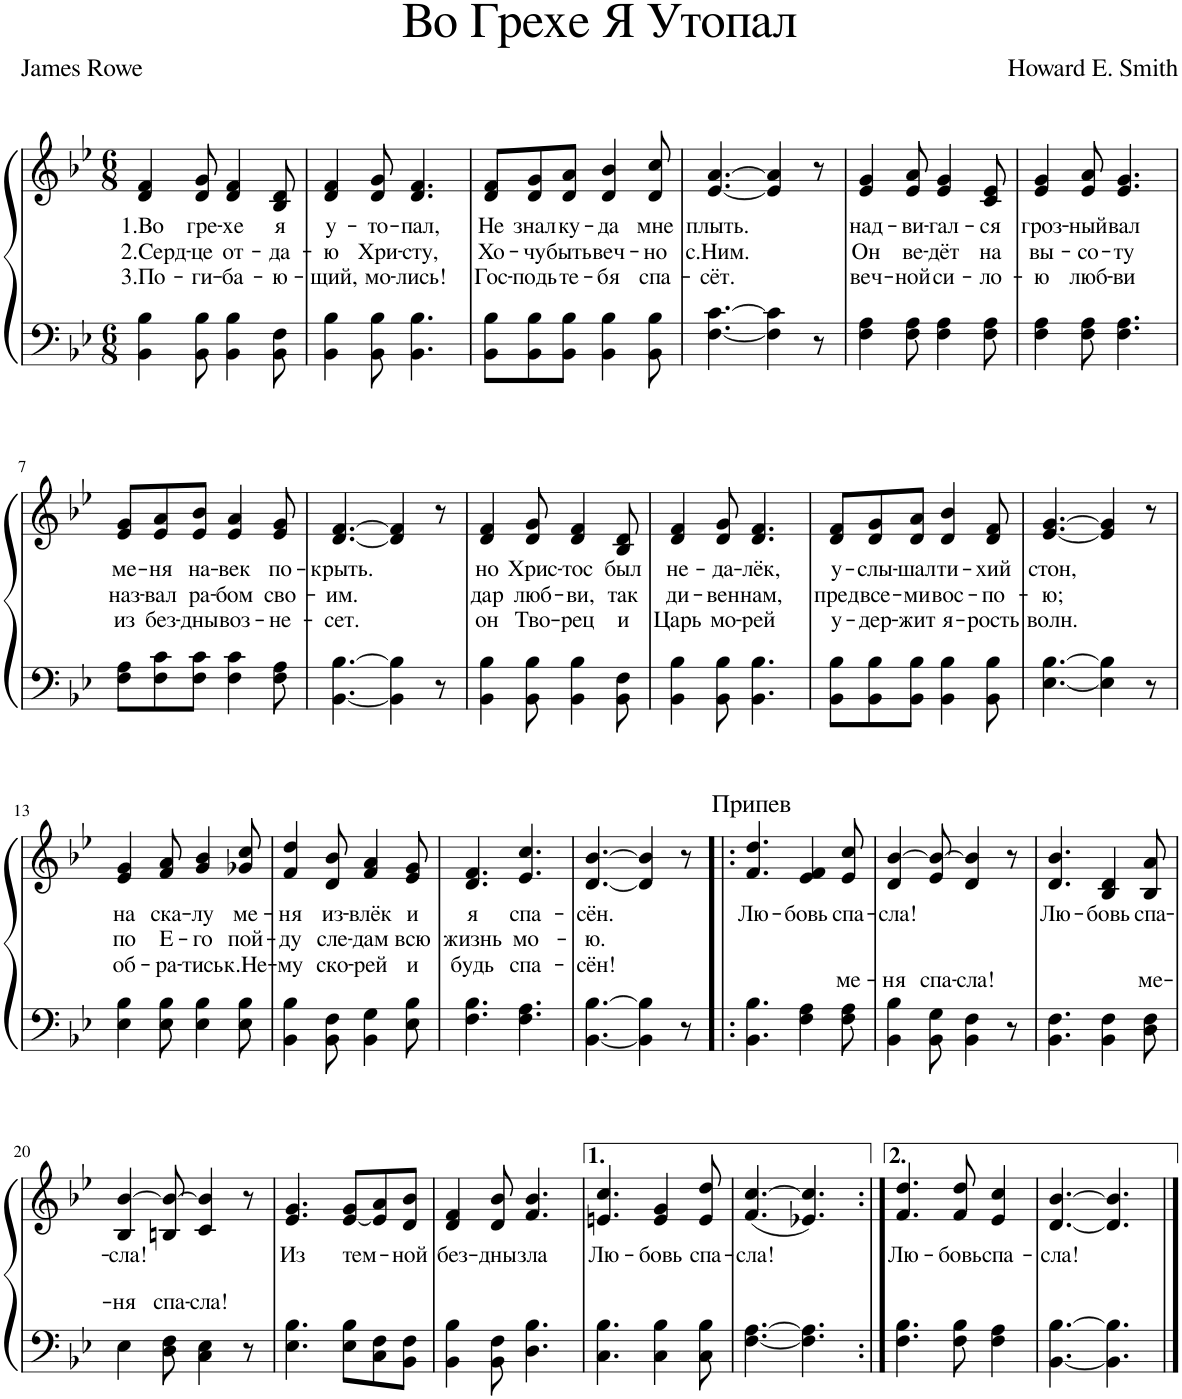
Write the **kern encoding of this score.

**kern	**text	**kern	**text	**text	**text
*part1	*part1	*part1	*part1	*part1	*part1
*staff2	*staff2	*staff1	*staff1	*staff1	*staff1
*I"Piano	*	*	*	*	*
*I'Pno.	*	*	*	*	*
*clefF4	*	*clefG2	*	*	*
*k[b-e-]	*	*k[b-e-]	*	*	*
*M6/8	*	*M6/8	*	*	*
=1	=1	=1	=1	=1	=1
!	!	!	!LO:LY:b	!LO:LY:b	!LO:LY:b
4BB-\ 4B-\	.	4d/ 4f/	1.Во	2.Серд-	3.По-
!	!	!	!LO:LY:b	!LO:LY:b	!LO:LY:b
8BB-\ 8B-\	.	8d/ 8g/	гре-	-це	-ги-
!	!	!	!LO:LY:b	!LO:LY:b	!LO:LY:b
4BB-\ 4B-\	.	4d/ 4f/	-хе	от-	-ба-
!	!	!	!LO:LY:b	!LO:LY:b	!LO:LY:b
8BB-\ 8F\	.	8B-/ 8d/	я	-да-	-ю-
=2	=2	=2	=2	=2	=2
!	!	!	!LO:LY:b	!LO:LY:b	!LO:LY:b
4BB-\ 4B-\	.	4d/ 4f/	у-	-ю	-щий,
!	!	!	!LO:LY:b	!LO:LY:b	!LO:LY:b
8BB-\ 8B-\	.	8d/ 8g/	-то-	Хри-	мо-
!	!	!	!LO:LY:b	!LO:LY:b	!LO:LY:b
4.BB-\ 4.B-\	.	4.d/ 4.f/	-пал,	-сту,	-лись!
=3	=3	=3	=3	=3	=3
!	!	!	!LO:LY:b	!LO:LY:b	!LO:LY:b
8BB-\ 8B-\L	.	8d/ 8f/L	Не	Хо-	Гос-
!	!	!	!LO:LY:b	!LO:LY:b	!LO:LY:b
8BB-\ 8B-\	.	8d/ 8g/	знал	-чу	-подь
!	!	!	!LO:LY:b	!LO:LY:b	!LO:LY:b
8BB-\ 8B-\J	.	8d/ 8a/J	ку-	быть	те-
!	!	!	!LO:LY:b	!LO:LY:b	!LO:LY:b
4BB-\ 4B-\	.	4d/ 4b-/	-да	веч-	-бя
!	!	!	!LO:LY:b	!LO:LY:b	!LO:LY:b
8BB-\ 8B-\	.	8d/ 8cc/	мне	-но	спа-
=4	=4	=4	=4	=4	=4
!	!	!	!LO:LY:b	!LO:LY:b	!LO:LY:b
[4.F\ [4.c\	.	[4.e-/ [4.a/	плыть.	с.Ним.	-сёт.
4F\] 4c\]	.	4e-/] 4a/]	.	.	.
8r	.	8r	.	.	.
=5	=5	=5	=5	=5	=5
!	!	!	!LO:LY:b	!LO:LY:b	!LO:LY:b
4F\ 4A\	.	4e-/ 4g/	над-	Он	веч-
!	!	!	!LO:LY:b	!LO:LY:b	!LO:LY:b
8F\ 8A\	.	8e-/ 8a/	-ви-	ве-	-ной
!	!	!	!LO:LY:b	!LO:LY:b	!LO:LY:b
4F\ 4A\	.	4e-/ 4g/	-гал-	-дёт	си-
!	!	!	!LO:LY:b	!LO:LY:b	!LO:LY:b
8F\ 8A\	.	8c/ 8e-/	-ся	на	-ло-
=6	=6	=6	=6	=6	=6
!	!	!	!LO:LY:b	!LO:LY:b	!LO:LY:b
4F\ 4A\	.	4e-/ 4g/	гроз-	вы-	-ю
!	!	!	!LO:LY:b	!LO:LY:b	!LO:LY:b
8F\ 8A\	.	8e-/ 8a/	-ный	-со-	люб-
!	!	!	!LO:LY:b	!LO:LY:b	!LO:LY:b
4.F\ 4.A\	.	4.e-/ 4.g/	вал	-ту	-ви
!!LO:LB:g=z
=7	=7	=7	=7	=7	=7
!	!	!	!LO:LY:b	!LO:LY:b	!LO:LY:b
8F\ 8A\L	.	8e-/ 8g/L	ме-	наз-	из
!	!	!	!LO:LY:b	!LO:LY:b	!LO:LY:b
8F\ 8c\	.	8e-/ 8a/	-ня	-вал	без-
!	!	!	!LO:LY:b	!LO:LY:b	!LO:LY:b
8F\ 8c\J	.	8e-/ 8b-/J	на-	ра-	-дны
!	!	!	!LO:LY:b	!LO:LY:b	!LO:LY:b
4F\ 4c\	.	4e-/ 4a/	-век	-бом	воз-
!	!	!	!LO:LY:b	!LO:LY:b	!LO:LY:b
8F\ 8A\	.	8e-/ 8g/	по-	сво-	-не-
=8	=8	=8	=8	=8	=8
!	!	!	!LO:LY:b	!LO:LY:b	!LO:LY:b
[4.BB-\ [4.B-\	.	[4.d/ [4.f/	-крыть.	-им.	-сет.
4BB-\] 4B-\]	.	4d/] 4f/]	.	.	.
8r	.	8r	.	.	.
=9	=9	=9	=9	=9	=9
!	!	!	!LO:LY:b	!LO:LY:b	!LO:LY:b
4BB-\ 4B-\	.	4d/ 4f/	но	дар	он
!	!	!	!LO:LY:b	!LO:LY:b	!LO:LY:b
8BB-\ 8B-\	.	8d/ 8g/	Хрис-	люб-	Тво-
!	!	!	!LO:LY:b	!LO:LY:b	!LO:LY:b
4BB-\ 4B-\	.	4d/ 4f/	-тос	-ви,	-рец
!	!	!	!LO:LY:b	!LO:LY:b	!LO:LY:b
8BB-\ 8F\	.	8B-/ 8d/	был	так	и
=10	=10	=10	=10	=10	=10
!	!	!	!LO:LY:b	!LO:LY:b	!LO:LY:b
4BB-\ 4B-\	.	4d/ 4f/	не-	ди-	Царь
!	!	!	!LO:LY:b	!LO:LY:b	!LO:LY:b
8BB-\ 8B-\	.	8d/ 8g/	-да-	-вен	мо-
!	!	!	!LO:LY:b	!LO:LY:b	!LO:LY:b
4.BB-\ 4.B-\	.	4.d/ 4.f/	-лёк,	нам,	-рей
=11	=11	=11	=11	=11	=11
!	!	!	!LO:LY:b	!LO:LY:b	!LO:LY:b
8BB-\ 8B-\L	.	8d/ 8f/L	у-	пред	у-
!	!	!	!LO:LY:b	!LO:LY:b	!LO:LY:b
8BB-\ 8B-\	.	8d/ 8g/	-слы-	все-	-дер-
!	!	!	!LO:LY:b	!LO:LY:b	!LO:LY:b
8BB-\ 8B-\J	.	8d/ 8a/J	-шал	-ми	-жит
!	!	!	!LO:LY:b	!LO:LY:b	!LO:LY:b
4BB-\ 4B-\	.	4d/ 4b-/	ти-	вос-	я-
!	!	!	!LO:LY:b	!LO:LY:b	!LO:LY:b
8BB-\ 8B-\	.	8d/ 8f/	-хий	-по-	-рость
=12	=12	=12	=12	=12	=12
!	!	!	!LO:LY:b	!LO:LY:b	!LO:LY:b
[4.E-\ [4.B-\	.	[4.e-/ [4.g/	стон,	-ю;	волн.
4E-\] 4B-\]	.	4e-/] 4g/]	.	.	.
8r	.	8r	.	.	.
!!LO:LB:g=z
=13	=13	=13	=13	=13	=13
!	!	!	!LO:LY:b	!LO:LY:b	!LO:LY:b
4E-\ 4B-\	.	4e-/ 4g/	на	по	об-
!	!	!	!LO:LY:b	!LO:LY:b	!LO:LY:b
8E-\ 8B-\	.	8f/ 8a/	ска-	Е-	-ра-
!	!	!	!LO:LY:b	!LO:LY:b	!LO:LY:b
4E-\ 4B-\	.	4g/ 4b-/	-лу	-го	-тись
!	!	!	!LO:LY:b	!LO:LY:b	!LO:LY:b
8E-\ 8B-\	.	8g-X/ 8cc/	ме-	пой-	к.Не-
=14	=14	=14	=14	=14	=14
!	!	!	!LO:LY:b	!LO:LY:b	!LO:LY:b
4BB-\ 4B-\	.	4f/ 4dd/	-ня	-ду	-му
!	!	!	!LO:LY:b	!LO:LY:b	!LO:LY:b
8BB-\ 8F\	.	8d/ 8b-/	из-	сле-	ско-
!	!	!	!LO:LY:b	!LO:LY:b	!LO:LY:b
4BB-\ 4G\	.	4f/ 4a/	-влёк	-дам	-рей
!	!	!	!LO:LY:b	!LO:LY:b	!LO:LY:b
8E-\ 8B-\	.	8e-/ 8g/	и	всю	и
=15	=15	=15	=15	=15	=15
!	!	!	!LO:LY:b	!LO:LY:b	!LO:LY:b
4.F\ 4.B-\	.	4.d/ 4.f/	я	жизнь	будь
!	!	!	!LO:LY:b	!LO:LY:b	!LO:LY:b
4.F\ 4.A\	.	4.e-/ 4.cc/	спа-	мо-	спа-
=16	=16	=16	=16	=16	=16
!	!	!	!LO:LY:b	!LO:LY:b	!LO:LY:b
[4.BB-\ [4.B-\	.	[4.d/ [4.b-/	-сён.	-ю.	-сён!
4BB-\] 4B-\]	.	4d/] 4b-/]	.	.	.
8r	.	8r	.	.	.
=17!|:	=17!|:	=17!|:	=17!|:	=17!|:	=17!|:
!	!	!LO:TX:a:t=Припев	!	!	!
!	!	!	!LO:LY:b	!	!
4.BB-\ 4.B-\	.	4.f/ 4.dd/	Лю-	.	.
!	!	!	!LO:LY:b	!	!
4F\ 4A\	.	4e-/ 4f/	-бовь	.	.
!	!LO:LY:a	!	!LO:LY:b	!	!
8F\ 8A\	ме-	8e-/ 8cc/	спа-	.	.
=18	=18	=18	=18	=18	=18
!	!LO:LY:a	!	!LO:LY:b	!	!
4BB-\ 4B-\	-ня	4d/ [4b-/	-сла!	.	.
!	!LO:LY:a	!	!	!	!
8BB-\ 8G\	спа-	8e-/ 8b-/_	.	.	.
!	!LO:LY:a	!	!	!	!
4BB-\ 4F\	-сла!	4d/ 4b-/]	.	.	.
8r	.	8r	.	.	.
=19	=19	=19	=19	=19	=19
!	!	!	!LO:LY:b	!	!
4.BB-\ 4.F\	.	4.d/ 4.b-/	Лю-	.	.
!	!	!	!LO:LY:b	!	!
4BB-\ 4F\	.	4B-/ 4d/	-бовь	.	.
!	!LO:LY:a	!	!LO:LY:b	!	!
8D\ 8F\	ме-	8B-/ 8a/	спа-	.	.
!!LO:LB:g=z
=20	=20	=20	=20	=20	=20
!	!LO:LY:a	!	!LO:LY:b	!	!
4E-\	-ня	4B-/ [4b-/	-сла!	.	.
!	!LO:LY:a	!	!	!	!
8D\ 8F\	спа-	8Bn/ 8b-/_	.	.	.
!	!LO:LY:a	!	!	!	!
4C\ 4E-\	-сла!	4c/ 4b-/]	.	.	.
8r	.	8r	.	.	.
=21	=21	=21	=21	=21	=21
!	!	!	!LO:LY:b	!	!
4.E-\ 4.B-\	.	4.e-/ 4.g/	Из	.	.
!	!	!	!LO:LY:b	!	!
8E-\ 8B-\L	.	[8e-/ 8g/L	тем-	.	.
8C\ 8F\	.	8e-/] 8a/	.	.	.
!	!	!	!LO:LY:b	!	!
8BB-\ 8F\J	.	8d/ 8b-/J	-ной	.	.
=22	=22	=22	=22	=22	=22
!	!	!	!LO:LY:b	!	!
4BB-\ 4B-\	.	4d/ 4f/	без-	.	.
!	!	!	!LO:LY:b	!	!
8BB-\ 8F\	.	8d/ 8b-/	-дны	.	.
!	!	!	!LO:LY:b	!	!
4.D\ 4.B-\	.	4.f/ 4.b-/	зла	.	.
=23	=23	=23	=23	=23	=23
!	!	!	!LO:LY:b	!	!
4.C\ 4.B-\	.	4.en/ 4.cc/	Лю-	.	.
!	!	!	!LO:LY:b	!	!
4C\ 4B-\	.	4e/ 4g/	-бовь	.	.
!	!	!	!LO:LY:b	!	!
8C\ 8B-\	.	8e/ 8dd/	спа-	.	.
=24	=24	=24	=24	=24	=24
!	!	!	!LO:LY:b	!	!
[4.F\ [4.A\	.	(<4.f/ [4.cc/	-сла!	.	.
4.F\] 4.A\]	.	4.e-X/ 4.cc/])	.	.	.
=25:|!	=25:|!	=25:|!	=25:|!	=25:|!	=25:|!
!	!	!	!LO:LY:b	!	!
4.F\ 4.B-\	.	4.f/ 4.dd/	Лю-	.	.
!	!	!	!LO:LY:b	!	!
8F\ 8B-\	.	8f/ 8dd/	-бовь	.	.
!	!	!	!LO:LY:b	!	!
4F\ 4A\	.	4e-/ 4cc/	спа-	.	.
=26	=26	=26	=26	=26	=26
!	!	!	!LO:LY:b	!	!
[4.BB-\ [4.B-\	.	[4.d/ [4.b-/	-сла!	.	.
4.BB-\] 4.B-\]	.	4.d/] 4.b-/]	.	.	.
==	==	==	==	==	==
*-	*-	*-	*-	*-	*-
